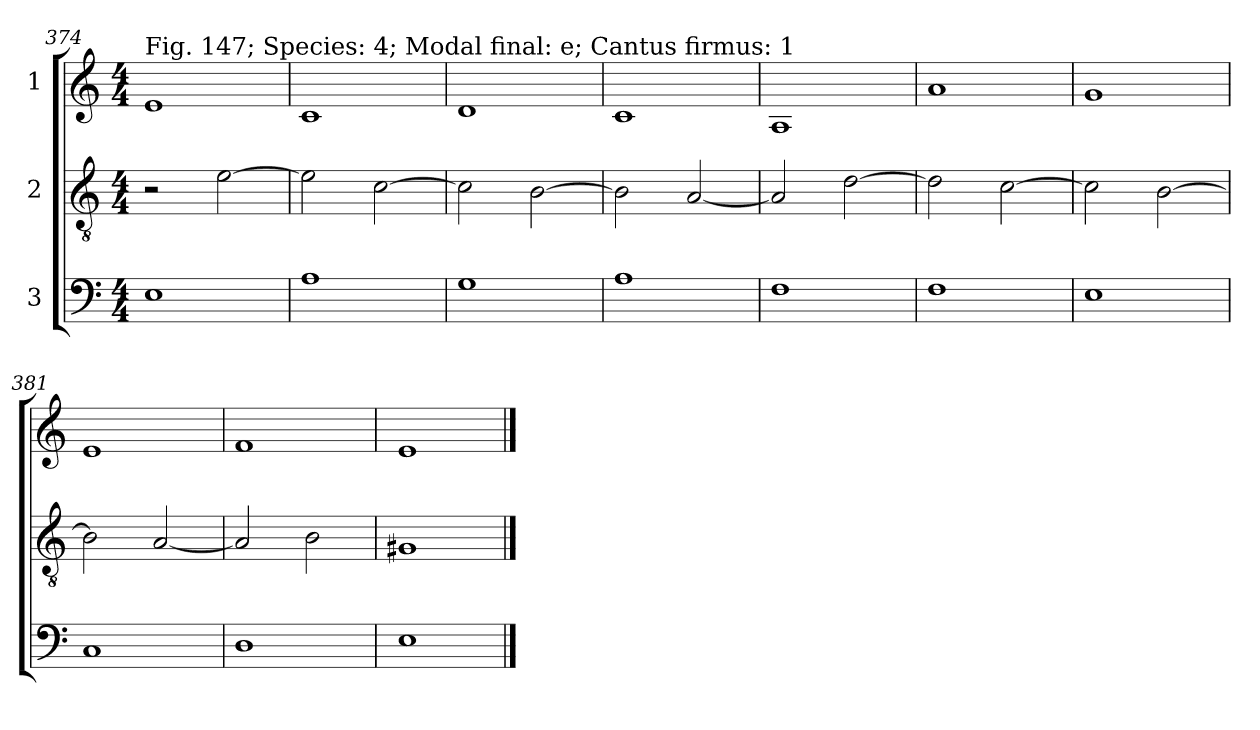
**kern	**kern	**kern
*part3	*part2	*part1
*staff3	*staff2	*staff1
*I"3	*I"2	*I"1
*clefF4	*clefGv2	*clefG2
*k[]	*k[]	*k[]
*M4/4	*M4/4	*M4/4
=374	=374	=374
!	!	!LO:TX:a:t=Fig. 147; Species&colon; 4; Modal final&colon; e; Cantus firmus&colon; 1
1E	2r	1e
.	[2e\	.
=375	=375	=375
1A	2e\]	1c
.	[2c\	.
=376	=376	=376
1G	2c\]	1d
.	[2B\	.
=377	=377	=377
1A	2B\]	1c
.	[2A/	.
=378	=378	=378
1F	2A/]	1A
.	[2d\	.
=379	=379	=379
1F	2d\]	1a
.	[2c\	.
=380	=380	=380
1E	2c\]	1g
.	[2B\	.
=381	=381	=381
1C	2B\]	1e
.	[2A/	.
=382	=382	=382
1D	2A/]	1f
.	2B\	.
=383	=383	=383
1E	1G#X	1e
==	==	==
*-	*-	*-
